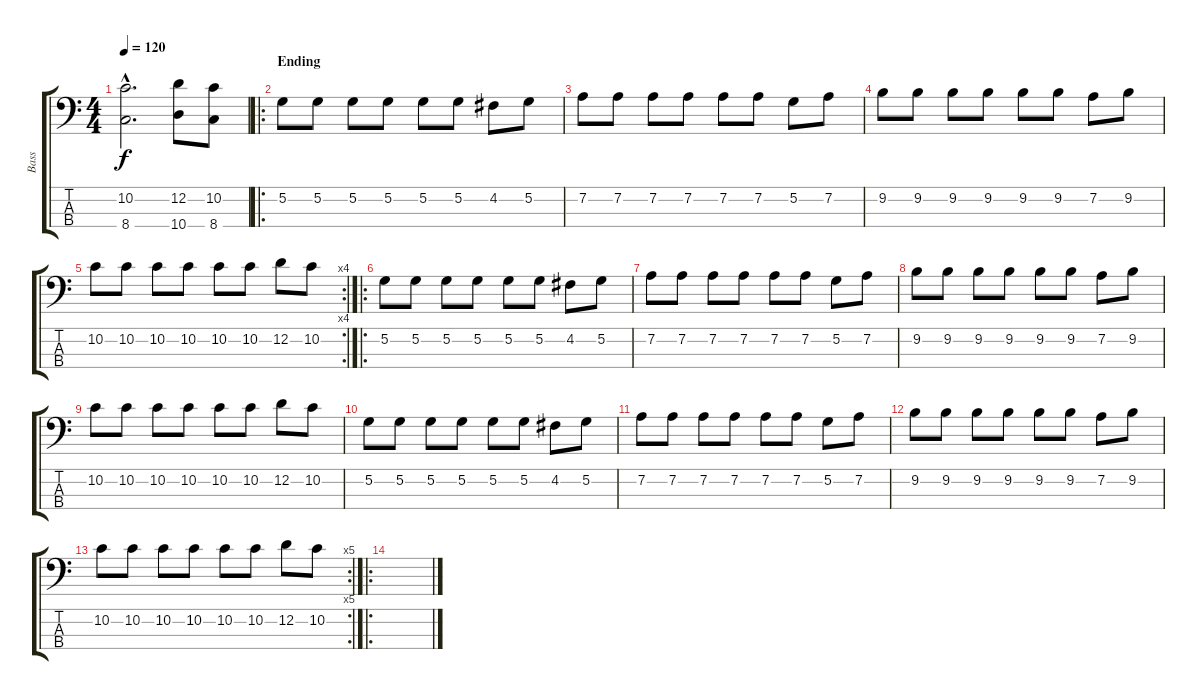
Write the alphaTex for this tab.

\track ("Bass" "Bass") {instrument electricbassfinger}
\staff {score tabs}
\tuning (G2 D2 A1 E1) {hide}
\ts (4 4)
\tempo 120
\clef f4
\ks c
(10.2{hac} 8.4{hac}).2{d dy f} (12.2 10.4).8 (10.2 8.4).8 |
\ro
\section ("" "Ending")
5.2.8 5.2.8 5.2.8 5.2.8 5.2.8 5.2.8 4.2.8 5.2.8 |
7.2.8 7.2.8 7.2.8 7.2.8 7.2.8 7.2.8 5.2.8 7.2.8 |
9.2.8 9.2.8 9.2.8 9.2.8 9.2.8 9.2.8 7.2.8 9.2.8 |
\rc 4
10.2.8 10.2.8 10.2.8 10.2.8 10.2.8 10.2.8 12.2.8 10.2.8 |
\ro
5.2.8 5.2.8 5.2.8 5.2.8 5.2.8 5.2.8 4.2.8 5.2.8 |
7.2.8 7.2.8 7.2.8 7.2.8 7.2.8 7.2.8 5.2.8 7.2.8 |
9.2.8 9.2.8 9.2.8 9.2.8 9.2.8 9.2.8 7.2.8 9.2.8 |
10.2.8 10.2.8 10.2.8 10.2.8 10.2.8 10.2.8 12.2.8 10.2.8 |
5.2.8 5.2.8 5.2.8 5.2.8 5.2.8 5.2.8 4.2.8 5.2.8 |
7.2.8 7.2.8 7.2.8 7.2.8 7.2.8 7.2.8 5.2.8 7.2.8 |
9.2.8 9.2.8 9.2.8 9.2.8 9.2.8 9.2.8 7.2.8 9.2.8 |
\rc 5
10.2.8 10.2.8 10.2.8 10.2.8 10.2.8 10.2.8 12.2.8 10.2.8 |
\ro
